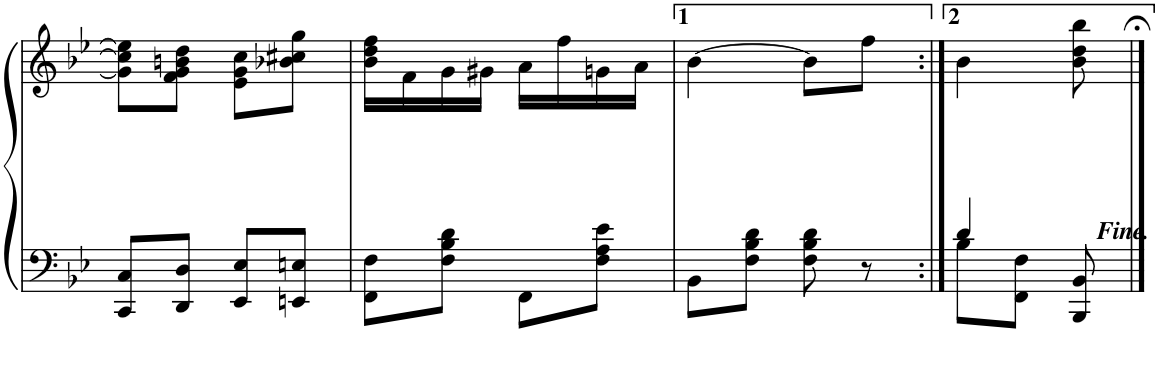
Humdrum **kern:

**kern	**kern
*part1	*part1
*staff2	*staff1
*I"Piano	*
*I'Pno	*
!!LO:PB:g=z
*clefF4	*clefG2
*k[b-e-]	*k[b-e-]
*B-:	*B-:
*M2/4	*M2/4
=85	=85
8CC/ 8C/L	8g\] 8cc\] 8ee-\]L
8DD/ 8D/J	8f\ 8g\ 8bn\ 8dd\J
8EE-/ 8E-/L	8e-\ 8g\ 8cc\L
8EEn/ 8En/J	8b-X\ 8cc#X\ 8gg\J
=86	=86
8FF\ 8F\L	16b-\ 16dd\ 16ff\LL
.	16f\
8F\ 8B-\ 8d\J	16g\
.	16g#X\JJ
8FF\L	16a\LL
.	16ff\
8F\ 8A\ 8e-\J	16gn\
.	16a\JJ
=87	=87
8BB-\L	[4b-\
8F\ 8B-\ 8d\J	.
8F\ 8B-\ 8d\	8b-\L]
8r	8ff\J
=88:|!	=88:|!
*^	*
4d/	8B-\L	4b-\
.	8FF\ 8F\J	.
8ryy	8BBB-/ 8BB-/	8b-\ 8dd\ 8bb-\
*v	*v	*
==	==
*-	*-
